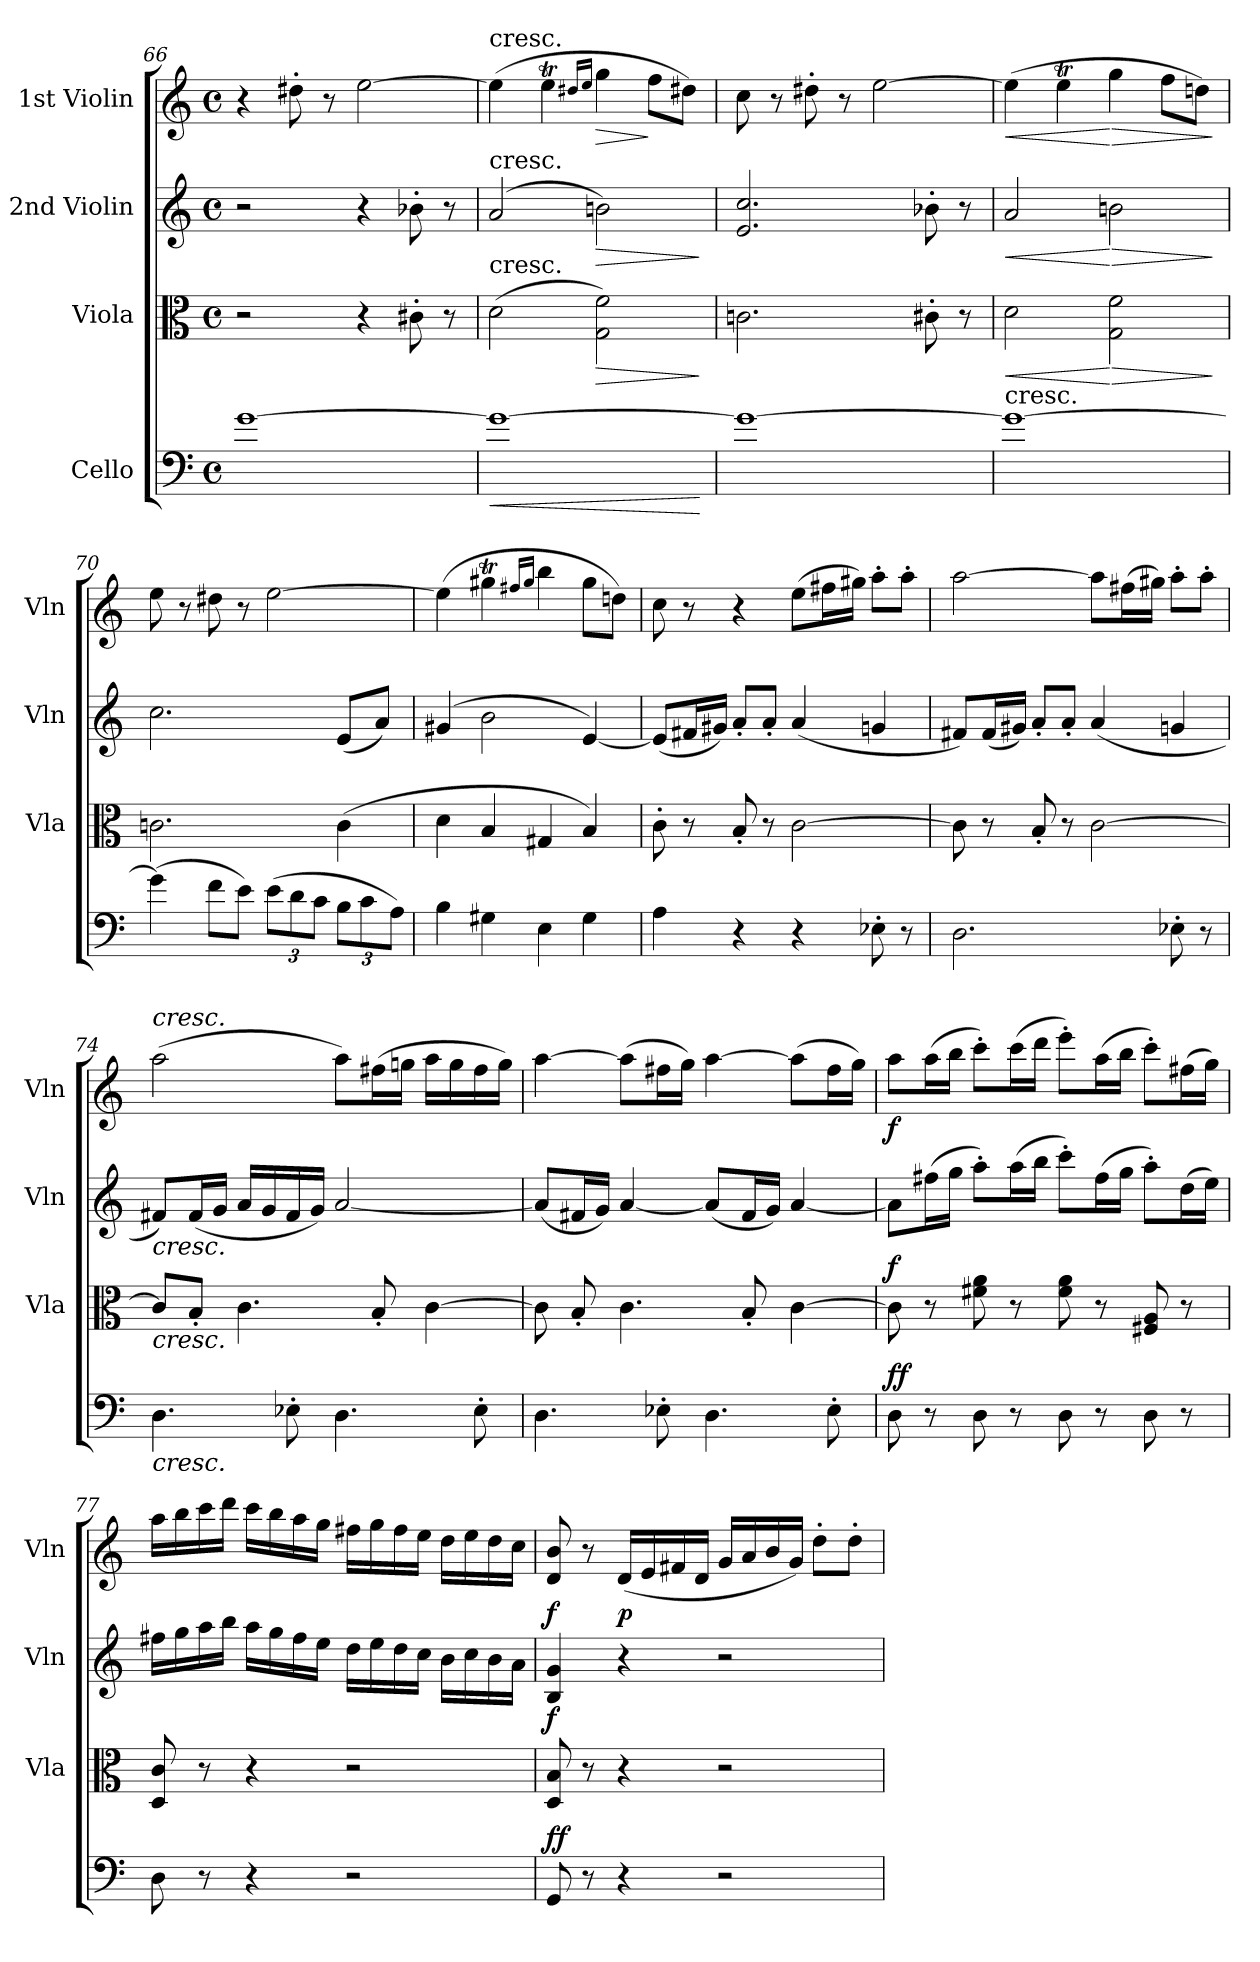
**kern	**dynam	**kern	**dynam	**kern	**dynam	**kern	**dynam
*part4	*part4	*part3	*part3	*part2	*part2	*part1	*part1
*staff4	*staff4	*staff3	*staff3	*staff2	*staff2	*staff1	*staff1
*I"Cello	*	*I"Viola	*	*I"2nd Violin	*	*I"1st Violin	*
*	*	*I'Vla	*	*I'Vln	*	*I'Vln	*
*clefF4	*	*clefC3	*	*clefG2	*	*clefG2	*
*k[]	*	*k[]	*	*k[]	*	*k[]	*
*M4/4	*	*M4/4	*	*M4/4	*	*M4/4	*
*met(c)	*	*met(c)	*	*met(c)	*	*met(c)	*
=66	=66	=66	=66	=66	=66	=66	=66
[1g	.	2r	.	2r	.	4r	.
.	.	.	.	.	.	8dd#X'	.
.	.	.	.	.	.	8r	.
.	.	4r	.	4r	.	[2ee	.
.	.	8c#X'	.	8b-X'	.	.	.
.	.	8r	.	8r	.	.	.
=67	=67	=67	=67	=67	=67	=67	=67
!	!	!	!	!	!	!LO:TX:t=cresc.	!
!	!	!	!	!LO:TX:t=cresc.	!	!	!
!	!	!LO:TX:t=cresc.	!	!	!	!	!
!	!LO:HP:b	!	!	!	!	!	!
1g_	<	(2d	.	(2a	.	(4ee]	.
.	.	.	.	.	.	4eet	.
.	.	.	.	.	.	16qqdd#X/LL	.
.	.	.	.	.	.	16qqee/JJ	.
!	!	!	!LO:HP:b	!	!LO:HP:b	!	!LO:HP:b
.	.	2G 2f)	>	2bn)	>	4gg	>
.	.	.	.	.	.	8ffL	]
.	.	.	.	.	.	8dd#XJ)	.
.	[	.	]	.	]	.	.
=68	=68	=68	=68	=68	=68	=68	=68
1g_	.	2.cn	.	2.e 2.cc	.	8cc	.
.	.	.	.	.	.	8r	.
.	.	.	.	.	.	8dd#X'	.
.	.	.	.	.	.	8r	.
.	.	.	.	.	.	[2ee	.
.	.	8c#X'	.	8b-X'	.	.	.
.	.	8r	.	8r	.	.	.
=69	=69	=69	=69	=69	=69	=69	=69
!LO:TX:t=cresc.	!	!	!	!	!	!	!
!	!	!	!LO:HP:b	!	!LO:HP:b	!	!LO:HP:b
1g_	.	2d	<	2a	<	(4ee]	<
.	.	.	.	.	.	4eet	.
!	!	!	!LO:HP:n=1:b	!	!LO:HP:n=1:b	!	!LO:HP:n=1:b
.	.	2G 2f	[ >	2bn	[ >	4gg	[ >
.	.	.	.	.	.	8ffL	.
.	.	.	.	.	.	8ddnJ)	.
.	.	.	]	.	]	.	]
=70	=70	=70	=70	=70	=70	=70	=70
(4g]	.	2.cn	.	2.cc	.	8ee	.
.	.	.	.	.	.	8r	.
8fL	.	.	.	.	.	8dd#X	.
8eJ)	.	.	.	.	.	8r	.
(12eL	.	.	.	.	.	[2ee	.
12d	.	.	.	.	.	.	.
12cJ	.	.	.	.	.	.	.
12BL	.	(4c	.	(8eL	.	.	.
12c	.	.	.	.	.	.	.
.	.	.	.	8aJ)	.	.	.
12AJ)	.	.	.	.	.	.	.
=71	=71	=71	=71	=71	=71	=71	=71
4B	.	4d	.	(4g#X	.	(4ee]	.
4G#X	.	4B	.	2b	.	4gg#Xt	.
.	.	.	.	.	.	16qqff#X/LL	.
.	.	.	.	.	.	16qqgg#/JJ	.
4E	.	4G#X	.	.	.	4bb	.
4G#	.	4B)	.	[4e)	.	8gg#L	.
.	.	.	.	.	.	8ddnJ)	.
=72	=72	=72	=72	=72	=72	=72	=72
4A	.	8c'	.	(8eL]	.	8cc	.
.	.	8r	.	16f#XL	.	8r	.
.	.	.	.	16g#XJJ)	.	.	.
4r	.	8B'	.	8a'L	.	4r	.
.	.	8r	.	8a'J	.	.	.
4r	.	[2c	.	(4a	.	(8eeL	.
.	.	.	.	.	.	16ff#XL	.
.	.	.	.	.	.	16gg#XJJ)	.
8E-X'	.	.	.	4gn	.	8aa'L	.
8r	.	.	.	.	.	8aa'J	.
=73	=73	=73	=73	=73	=73	=73	=73
2.D	.	8c]	.	8f#XL)	.	[2aa	.
.	.	8r	.	(16f#L	.	.	.
.	.	.	.	16g#XJJ)	.	.	.
.	.	8B'	.	8a'L	.	.	.
.	.	8r	.	8a'J	.	.	.
.	.	[2c	.	(4a	.	8aaL]	.
.	.	.	.	.	.	(16ff#XL	.
.	.	.	.	.	.	16gg#XJJ)	.
8E-X'	.	.	.	4gn	.	8aa'L	.
8r	.	.	.	.	.	8aa'J	.
=74	=74	=74	=74	=74	=74	=74	=74
!	!	!	!	!	!	!LO:TX:a:i:t=cresc.	!
!	!	!	!	!LO:TX:b:i:t=cresc.	!	!	!
!	!	!LO:TX:b:i:t=cresc.	!	!	!	!	!
!LO:TX:b:i:t=cresc.	!	!	!	!	!	!	!
4.D	.	8cL]	.	8f#XL)	.	(2aa	.
.	.	8B'J	.	(16f#L	.	.	.
.	.	.	.	16gJJ	.	.	.
.	.	4.c	.	16aLL	.	.	.
.	.	.	.	16g	.	.	.
8E-X'	.	.	.	16f#	.	.	.
.	.	.	.	16gJJ)	.	.	.
4.D	.	.	.	[2a	.	8aaL)	.
.	.	8B'	.	.	.	(16ff#XL	.
.	.	.	.	.	.	16ggnJJ	.
.	.	[4c	.	.	.	16aaLL	.
.	.	.	.	.	.	16gg	.
8E-'	.	.	.	.	.	16ff#	.
.	.	.	.	.	.	16ggJJ)	.
=75	=75	=75	=75	=75	=75	=75	=75
4.D	.	8c]	.	(8aL]	.	[4aa	.
.	.	8B'	.	16f#XL	.	.	.
.	.	.	.	16gJJ)	.	.	.
.	.	4.c	.	[4a	.	(8aaL]	.
8E-X'	.	.	.	.	.	16ff#XL	.
.	.	.	.	.	.	16ggJJ)	.
4.D	.	.	.	(8aL]	.	[4aa	.
.	.	8B'	.	16f#L	.	.	.
.	.	.	.	16gJJ)	.	.	.
.	.	[4c	.	[4a	.	(8aaL]	.
8E-'	.	.	.	.	.	16ff#L	.
.	.	.	.	.	.	16ggJJ)	.
=76	=76	=76	=76	=76	=76	=76	=76
!	!LO:DY:a	!	!LO:DY:a	!	!	!	!
8D	ff	8c]	f	8aL]	.	8aaL	f
8r	.	8r	.	(16ff#XL	.	(16aaL	.
.	.	.	.	16ggJJ	.	16bbJJ	.
8D	.	8f#X 8a	.	8aa'L)	.	8ccc'L)	.
8r	.	8r	.	(16aaL	.	(16cccL	.
.	.	.	.	16bbJJ	.	16dddJJ	.
8D	.	8f# 8a	.	8ccc'L)	.	8eee'L)	.
8r	.	8r	.	(16ff#L	.	(16aaL	.
.	.	.	.	16ggJJ	.	16bbJJ	.
8D	.	8F#X 8A	.	8aa'L)	.	8ccc'L)	.
8r	.	8r	.	(16ddL	.	(16ff#XL	.
.	.	.	.	16eeJJ)	.	16ggJJ)	.
=77	=77	=77	=77	=77	=77	=77	=77
8D	.	8D 8c	.	16ff#XLL	.	16aaLL	.
.	.	.	.	16gg	.	16bb	.
8r	.	8r	.	16aa	.	16ccc	.
.	.	.	.	16bbJJ	.	16dddJJ	.
4r	.	4r	.	16aaLL	.	16cccLL	.
.	.	.	.	16gg	.	16bb	.
.	.	.	.	16ff#	.	16aa	.
.	.	.	.	16eeJJ	.	16ggJJ	.
2r	.	2r	.	16ddLL	.	16ff#XLL	.
.	.	.	.	16ee	.	16gg	.
.	.	.	.	16dd	.	16ff#	.
.	.	.	.	16ccJJ	.	16eeJJ	.
.	.	.	.	16bLL	.	16ddLL	.
.	.	.	.	16cc	.	16ee	.
.	.	.	.	16b	.	16dd	.
.	.	.	.	16aJJ	.	16ccJJ	.
=78	=78	=78	=78	=78	=78	=78	=78
!	!LO:DY:a	!	!LO:DY:a	!	!LO:DY:a	!	!
8GG	ff	8D 8B	f	4B 4g	f	8d 8b	.
8r	.	8r	.	.	.	8r	.
!	!	!	!	!	!LO:DY:a	!	!
4r	.	4r	.	4r	p	(16dLL	.
.	.	.	.	.	.	16e	.
.	.	.	.	.	.	16f#X	.
.	.	.	.	.	.	16dJJ	.
2r	.	2r	.	2r	.	16gLL	.
.	.	.	.	.	.	16a	.
.	.	.	.	.	.	16b	.
.	.	.	.	.	.	16gJJ)	.
.	.	.	.	.	.	8dd'L	.
.	.	.	.	.	.	8dd'J	.
=	=	=	=	=	=	=	=
*-	*-	*-	*-	*-	*-	*-	*-
